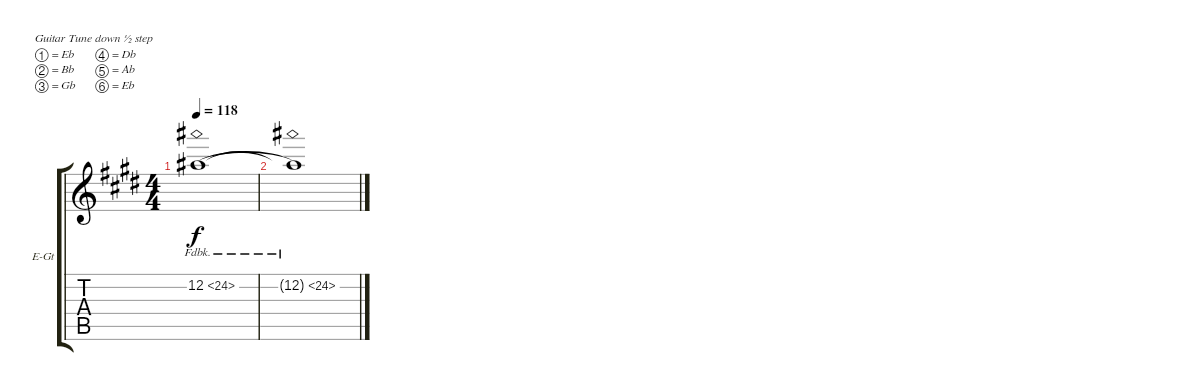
\defaultSystemsLayout 4
\bracketExtendMode groupsimilarinstruments
\firstSystemTrackNameOrientation horizontal
\otherSystemsTrackNameOrientation horizontal
\track ("Electric Guitar" "E-Gt") {instrument distortionguitar}
\staff {score tabs}
\tuning (Eb4 Bb3 Gb3 Db3 Ab2 Eb2)
\ts (4 4)
\scale
0.457143
\tempo 118
\accidentals auto
\clef g2
\ottava regular
\simile none
\ks e
12.2{fh 12 t}.1{dy f legatoorigin} |
\scale
0.228571 12.2{fh 12 t}.1 |
\scale
0.314286
